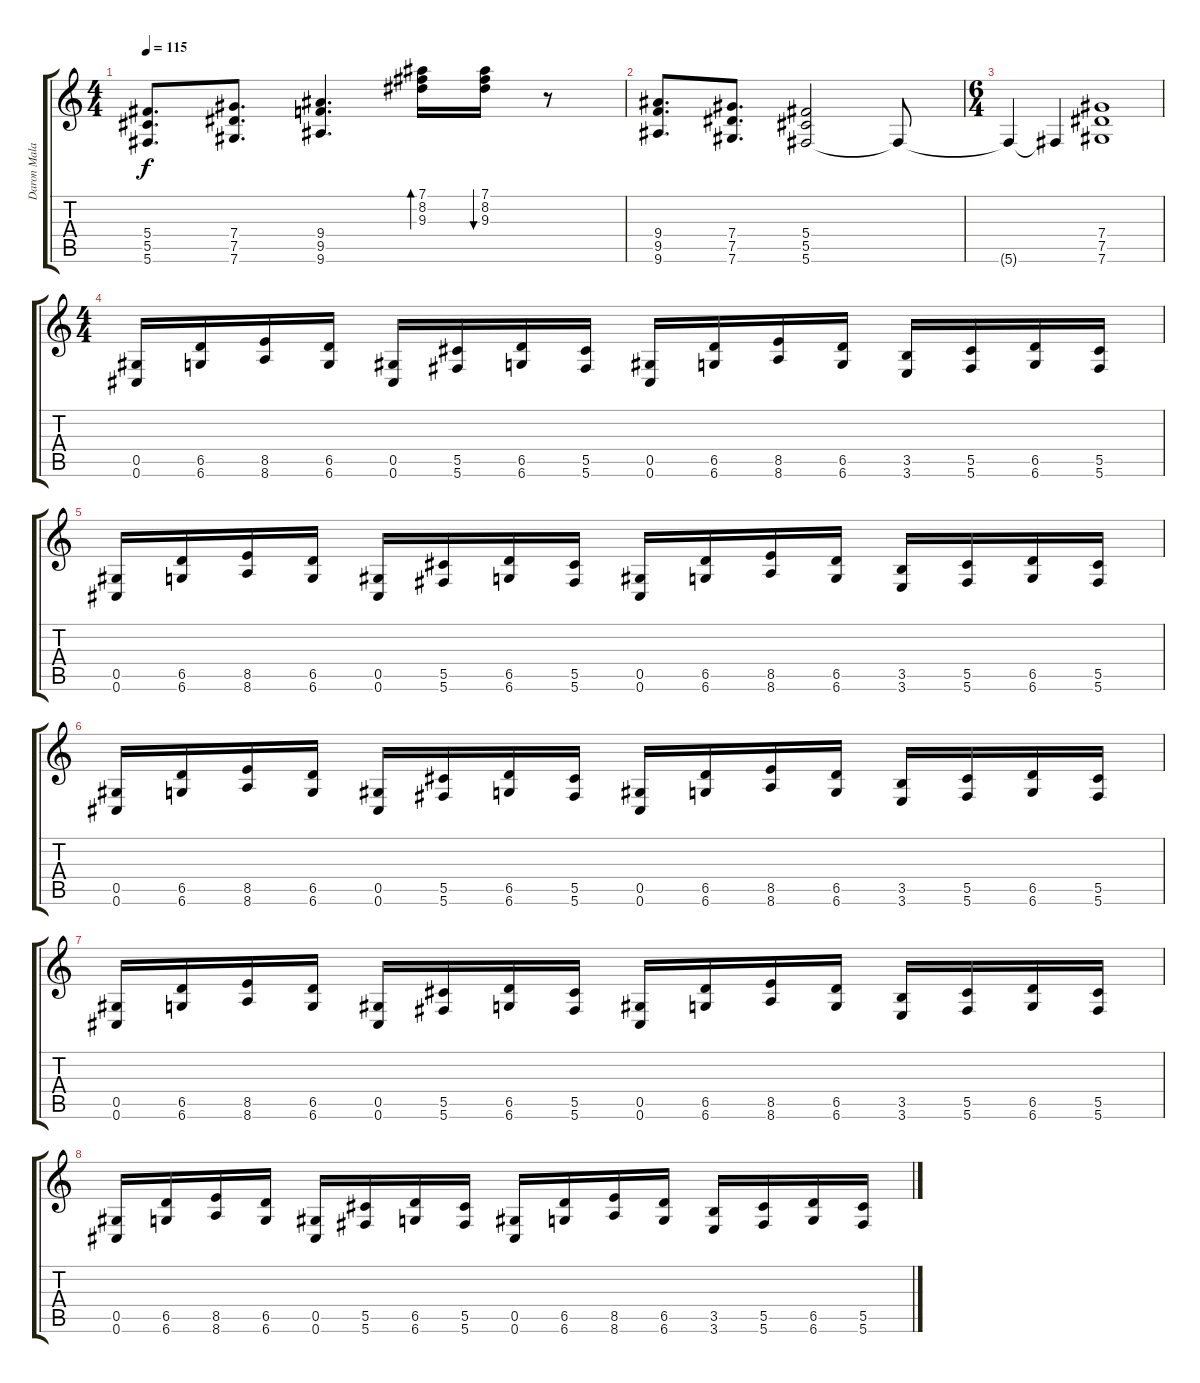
\track ("Daron Malakian (Rythm Guitar)" "Daron Mala") {instrument distortionguitar}
\staff {score tabs}
\tuning (Eb4 Bb3 Gb3 Db3 Ab2 Db2) {hide}
\ts (4 4)
\tempo 115
\clef g2
\ks c
(5.4 5.5 5.6).8{d dy f instrument overdrivenguitar} (7.4 7.5 7.6).8{d} (9.4 9.5 9.6).4{d} (7.1 8.2 9.3).16{bd 60} (7.1 8.2 9.3).16{bu 60} r.8 |
(9.4 9.5 9.6).8{d} (7.4 7.5 7.6).8{d} (5.4 5.5 5.6).2 5.6{t}.8 |
\ts (6 4)
5.6{t}.4 5.6{t}.4 (7.4 7.5 7.6).1 |
\ts (4 4)
(0.5 0.6).16{instrument distortionguitar} (6.5 6.6).16 (8.5 8.6).16 (6.5 6.6).16 (0.5 0.6).16 (5.5 5.6).16 (6.5 6.6).16 (5.5 5.6).16 (0.5 0.6).16 (6.5 6.6).16 (8.5 8.6).16 (6.5 6.6).16 (3.5 3.6).16 (5.5 5.6).16 (6.5 6.6).16 (5.5 5.6).16 |
(0.5 0.6).16 (6.5 6.6).16 (8.5 8.6).16 (6.5 6.6).16 (0.5 0.6).16 (5.5 5.6).16 (6.5 6.6).16 (5.5 5.6).16 (0.5 0.6).16 (6.5 6.6).16 (8.5 8.6).16 (6.5 6.6).16 (3.5 3.6).16 (5.5 5.6).16 (6.5 6.6).16 (5.5 5.6).16 |
(0.5 0.6).16 (6.5 6.6).16 (8.5 8.6).16 (6.5 6.6).16 (0.5 0.6).16 (5.5 5.6).16 (6.5 6.6).16 (5.5 5.6).16 (0.5 0.6).16 (6.5 6.6).16 (8.5 8.6).16 (6.5 6.6).16 (3.5 3.6).16 (5.5 5.6).16 (6.5 6.6).16 (5.5 5.6).16 |
(0.5 0.6).16 (6.5 6.6).16 (8.5 8.6).16 (6.5 6.6).16 (0.5 0.6).16 (5.5 5.6).16 (6.5 6.6).16 (5.5 5.6).16 (0.5 0.6).16 (6.5 6.6).16 (8.5 8.6).16 (6.5 6.6).16 (3.5 3.6).16 (5.5 5.6).16 (6.5 6.6).16 (5.5 5.6).16 |
(0.5 0.6).16 (6.5 6.6).16 (8.5 8.6).16 (6.5 6.6).16 (0.5 0.6).16 (5.5 5.6).16 (6.5 6.6).16 (5.5 5.6).16 (0.5 0.6).16 (6.5 6.6).16 (8.5 8.6).16 (6.5 6.6).16 (3.5 3.6).16 (5.5 5.6).16 (6.5 6.6).16 (5.5 5.6).16
